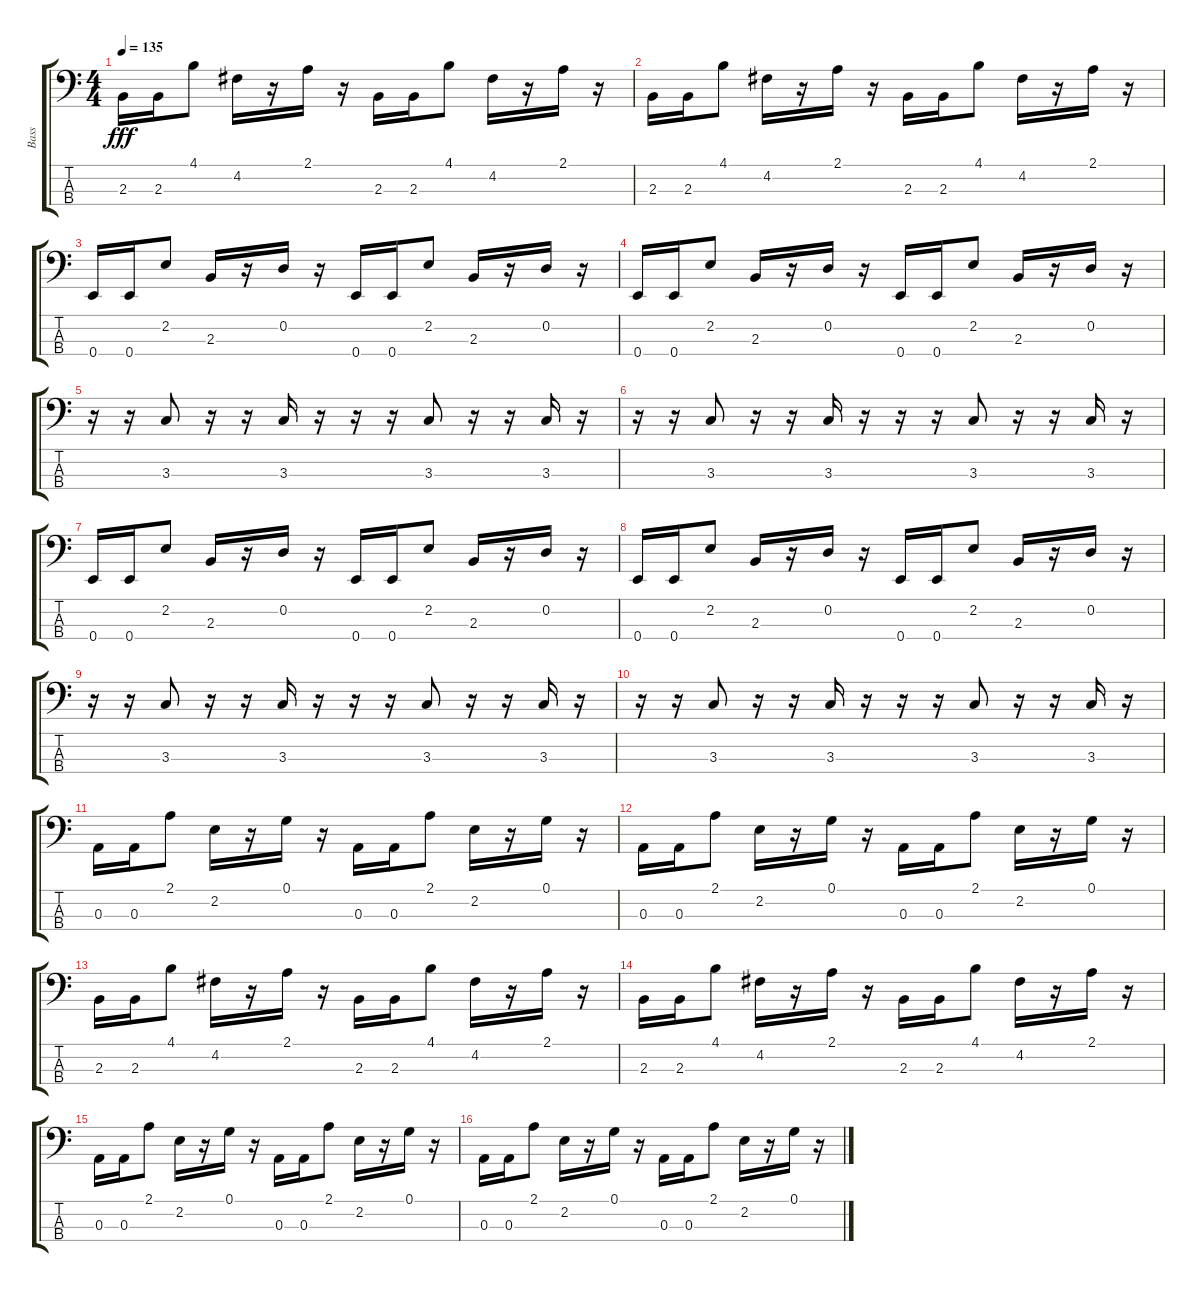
\track ("Bass" "Bass") {instrument synthbass1}
\staff {score tabs}
\tuning (G2 D2 A1 E1) {hide}
\ts (4 4)
\tempo 135
\clef f4
\ks c
2.3.16{dy fff} 2.3.16 4.1.8 4.2.16 r.16 2.1.16 r.16 2.3.16 2.3.16 4.1.8 4.2.16 r.16 2.1.16 r.16 |
2.3.16 2.3.16 4.1.8 4.2.16 r.16 2.1.16 r.16 2.3.16 2.3.16 4.1.8 4.2.16 r.16 2.1.16 r.16 |
0.4.16 0.4.16 2.2.8 2.3.16 r.16 0.2.16 r.16 0.4.16 0.4.16 2.2.8 2.3.16 r.16 0.2.16 r.16 |
0.4.16 0.4.16 2.2.8 2.3.16 r.16 0.2.16 r.16 0.4.16 0.4.16 2.2.8 2.3.16 r.16 0.2.16 r.16 |
r.16 r.16 3.3.8 r.16 r.16 3.3.16 r.16 r.16 r.16 3.3.8 r.16 r.16 3.3.16 r.16 |
r.16 r.16 3.3.8 r.16 r.16 3.3.16 r.16 r.16 r.16 3.3.8 r.16 r.16 3.3.16 r.16 |
0.4.16 0.4.16 2.2.8 2.3.16 r.16 0.2.16 r.16 0.4.16 0.4.16 2.2.8 2.3.16 r.16 0.2.16 r.16 |
0.4.16 0.4.16 2.2.8 2.3.16 r.16 0.2.16 r.16 0.4.16 0.4.16 2.2.8 2.3.16 r.16 0.2.16 r.16 |
r.16 r.16 3.3.8 r.16 r.16 3.3.16 r.16 r.16 r.16 3.3.8 r.16 r.16 3.3.16 r.16 |
r.16 r.16 3.3.8 r.16 r.16 3.3.16 r.16 r.16 r.16 3.3.8 r.16 r.16 3.3.16 r.16 |
0.3.16 0.3.16 2.1.8 2.2.16 r.16 0.1.16 r.16 0.3.16 0.3.16 2.1.8 2.2.16 r.16 0.1.16 r.16 |
0.3.16 0.3.16 2.1.8 2.2.16 r.16 0.1.16 r.16 0.3.16 0.3.16 2.1.8 2.2.16 r.16 0.1.16 r.16 |
2.3.16 2.3.16 4.1.8 4.2.16 r.16 2.1.16 r.16 2.3.16 2.3.16 4.1.8 4.2.16 r.16 2.1.16 r.16 |
2.3.16 2.3.16 4.1.8 4.2.16 r.16 2.1.16 r.16 2.3.16 2.3.16 4.1.8 4.2.16 r.16 2.1.16 r.16 |
0.3.16 0.3.16 2.1.8 2.2.16 r.16 0.1.16 r.16 0.3.16 0.3.16 2.1.8 2.2.16 r.16 0.1.16 r.16 |
0.3.16 0.3.16 2.1.8 2.2.16 r.16 0.1.16 r.16 0.3.16 0.3.16 2.1.8 2.2.16 r.16 0.1.16 r.16
